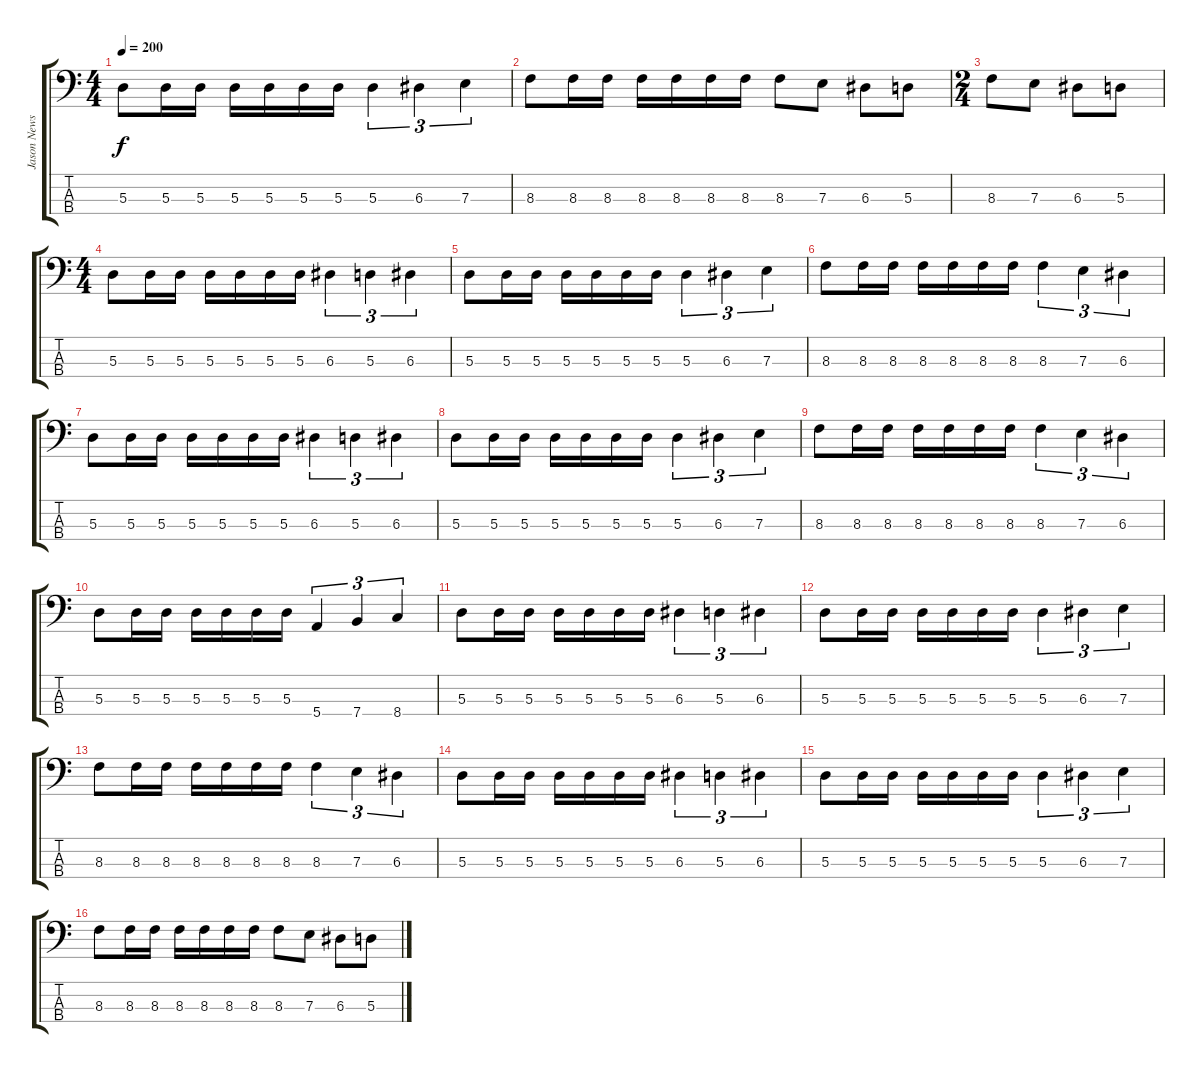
\track ("Jason Newsted" "Jason News") {instrument electricbasspick}
\staff {score tabs}
\tuning (G2 D2 A1 E1) {hide}
\ts (4 4)
\tempo 200
\clef f4
\ks c
5.3.8{dy f} 5.3.16 5.3.16 5.3.16 5.3.16 5.3.16 5.3.16 5.3.4{tu (3 2)} 6.3.4{tu (3 2)} 7.3.4{tu (3 2)} |
8.3.8 8.3.16 8.3.16 8.3.16 8.3.16 8.3.16 8.3.16 8.3.8 7.3.8 6.3.8 5.3.8 |
\ts (2 4)
8.3.8 7.3.8 6.3.8 5.3.8 |
\ts (4 4)
5.3.8 5.3.16 5.3.16 5.3.16 5.3.16 5.3.16 5.3.16 6.3.4{tu (3 2)} 5.3.4{tu (3 2)} 6.3.4{tu (3 2)} |
5.3.8 5.3.16 5.3.16 5.3.16 5.3.16 5.3.16 5.3.16 5.3.4{tu (3 2)} 6.3.4{tu (3 2)} 7.3.4{tu (3 2)} |
8.3.8 8.3.16 8.3.16 8.3.16 8.3.16 8.3.16 8.3.16 8.3.4{tu (3 2)} 7.3.4{tu (3 2)} 6.3.4{tu (3 2)} |
5.3.8 5.3.16 5.3.16 5.3.16 5.3.16 5.3.16 5.3.16 6.3.4{tu (3 2)} 5.3.4{tu (3 2)} 6.3.4{tu (3 2)} |
5.3.8 5.3.16 5.3.16 5.3.16 5.3.16 5.3.16 5.3.16 5.3.4{tu (3 2)} 6.3.4{tu (3 2)} 7.3.4{tu (3 2)} |
8.3.8 8.3.16 8.3.16 8.3.16 8.3.16 8.3.16 8.3.16 8.3.4{tu (3 2)} 7.3.4{tu (3 2)} 6.3.4{tu (3 2)} |
5.3.8 5.3.16 5.3.16 5.3.16 5.3.16 5.3.16 5.3.16 5.4.4{tu (3 2)} 7.4.4{tu (3 2)} 8.4.4{tu (3 2)} |
5.3.8 5.3.16 5.3.16 5.3.16 5.3.16 5.3.16 5.3.16 6.3.4{tu (3 2)} 5.3.4{tu (3 2)} 6.3.4{tu (3 2)} |
5.3.8 5.3.16 5.3.16 5.3.16 5.3.16 5.3.16 5.3.16 5.3.4{tu (3 2)} 6.3.4{tu (3 2)} 7.3.4{tu (3 2)} |
8.3.8 8.3.16 8.3.16 8.3.16 8.3.16 8.3.16 8.3.16 8.3.4{tu (3 2)} 7.3.4{tu (3 2)} 6.3.4{tu (3 2)} |
5.3.8 5.3.16 5.3.16 5.3.16 5.3.16 5.3.16 5.3.16 6.3.4{tu (3 2)} 5.3.4{tu (3 2)} 6.3.4{tu (3 2)} |
5.3.8 5.3.16 5.3.16 5.3.16 5.3.16 5.3.16 5.3.16 5.3.4{tu (3 2)} 6.3.4{tu (3 2)} 7.3.4{tu (3 2)} |
8.3.8 8.3.16 8.3.16 8.3.16 8.3.16 8.3.16 8.3.16 8.3.8 7.3.8 6.3.8 5.3.8
